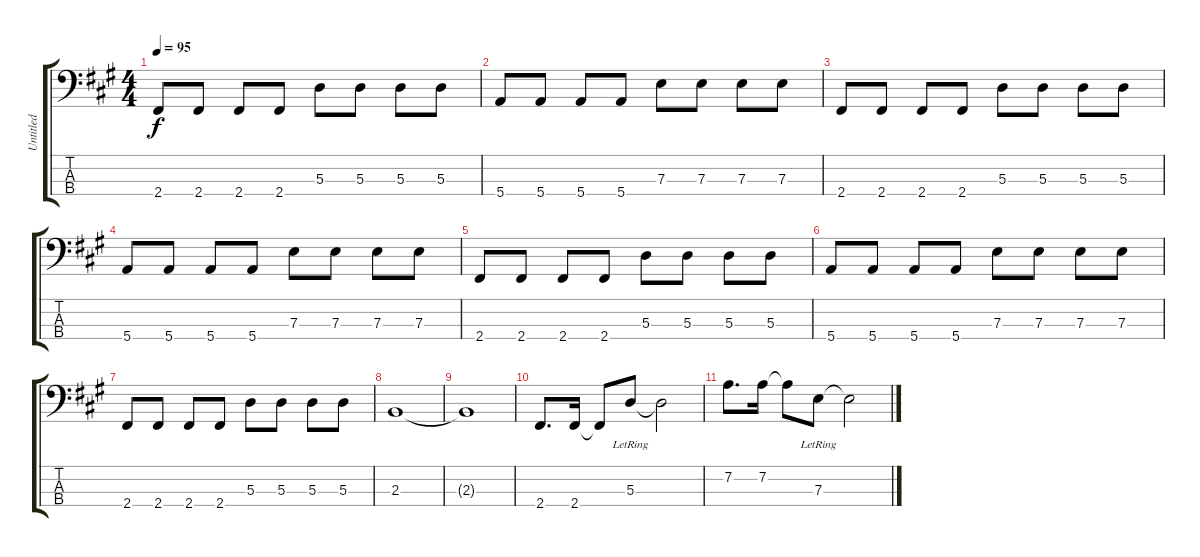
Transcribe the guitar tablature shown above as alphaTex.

\track ("Untitled" "Untitled") {instrument electricbasspick}
\staff {score tabs}
\tuning (G2 D2 A1 E1) {hide}
\ts (4 4)
\tempo 95
\clef f4
\ks a
2.4.8{dy f} 2.4.8 2.4.8 2.4.8 5.3.8 5.3.8 5.3.8 5.3.8 |
5.4.8 5.4.8 5.4.8 5.4.8 7.3.8 7.3.8 7.3.8 7.3.8 |
2.4.8 2.4.8 2.4.8 2.4.8 5.3.8 5.3.8 5.3.8 5.3.8 |
5.4.8 5.4.8 5.4.8 5.4.8 7.3.8 7.3.8 7.3.8 7.3.8 |
2.4.8 2.4.8 2.4.8 2.4.8 5.3.8 5.3.8 5.3.8 5.3.8 |
5.4.8 5.4.8 5.4.8 5.4.8 7.3.8 7.3.8 7.3.8 7.3.8 |
2.4.8 2.4.8 2.4.8 2.4.8 5.3.8 5.3.8 5.3.8 5.3.8 |
2.3.1 |
2.3{t}.1 |
2.4.8{d} 2.4.16 2.4{t}.8 5.3{lr}.8 5.3{t}.2 |
7.2.8{d} 7.2.16 7.2{t}.8 7.3{lr}.8 7.3{t}.2
